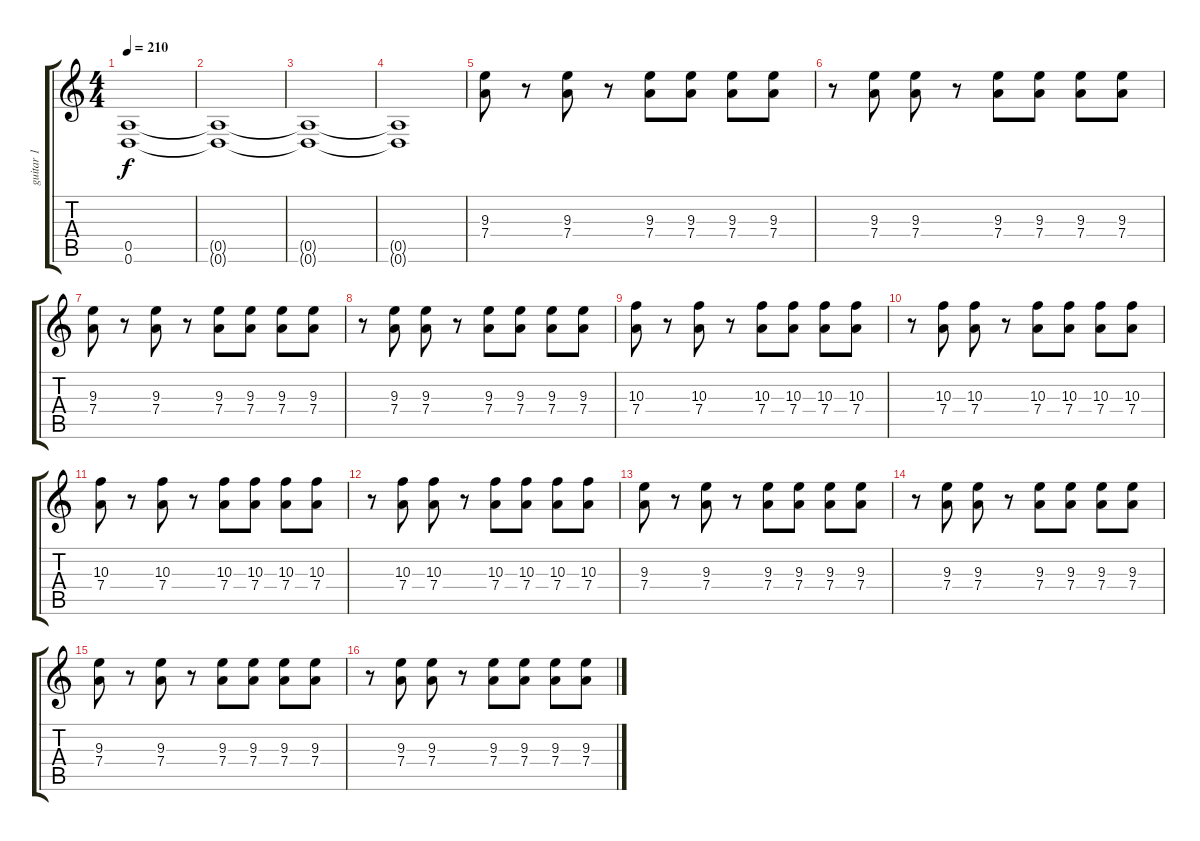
\track ("guitar 1" "guitar 1") {instrument distortionguitar}
\staff {score tabs}
\tuning (E4 B3 G3 D3 A2 D2) {hide}
\ts (4 4)
\tempo 210
\clef g2
\ks c
(0.5 0.6).1{dy f} |
(0.5{t} 0.6{t}).1 |
(0.5{t} 0.6{t}).1 |
(0.5{t} 0.6{t}).1 |
(9.3 7.4).8 r.8 (9.3 7.4).8 r.8 (9.3 7.4).8 (9.3 7.4).8 (9.3 7.4).8 (9.3 7.4).8 |
r.8 (9.3 7.4).8 (9.3 7.4).8 r.8 (9.3 7.4).8 (9.3 7.4).8 (9.3 7.4).8 (9.3 7.4).8 |
(9.3 7.4).8 r.8 (9.3 7.4).8 r.8 (9.3 7.4).8 (9.3 7.4).8 (9.3 7.4).8 (9.3 7.4).8 |
r.8 (9.3 7.4).8 (9.3 7.4).8 r.8 (9.3 7.4).8 (9.3 7.4).8 (9.3 7.4).8 (9.3 7.4).8 |
(10.3 7.4).8 r.8 (10.3 7.4).8 r.8 (10.3 7.4).8 (10.3 7.4).8 (10.3 7.4).8 (10.3 7.4).8 |
r.8 (10.3 7.4).8 (10.3 7.4).8 r.8 (10.3 7.4).8 (10.3 7.4).8 (10.3 7.4).8 (10.3 7.4).8 |
(10.3 7.4).8 r.8 (10.3 7.4).8 r.8 (10.3 7.4).8 (10.3 7.4).8 (10.3 7.4).8 (10.3 7.4).8 |
r.8 (10.3 7.4).8 (10.3 7.4).8 r.8 (10.3 7.4).8 (10.3 7.4).8 (10.3 7.4).8 (10.3 7.4).8 |
(9.3 7.4).8 r.8 (9.3 7.4).8 r.8 (9.3 7.4).8 (9.3 7.4).8 (9.3 7.4).8 (9.3 7.4).8 |
r.8 (9.3 7.4).8 (9.3 7.4).8 r.8 (9.3 7.4).8 (9.3 7.4).8 (9.3 7.4).8 (9.3 7.4).8 |
(9.3 7.4).8 r.8 (9.3 7.4).8 r.8 (9.3 7.4).8 (9.3 7.4).8 (9.3 7.4).8 (9.3 7.4).8 |
r.8 (9.3 7.4).8 (9.3 7.4).8 r.8 (9.3 7.4).8 (9.3 7.4).8 (9.3 7.4).8 (9.3 7.4).8
